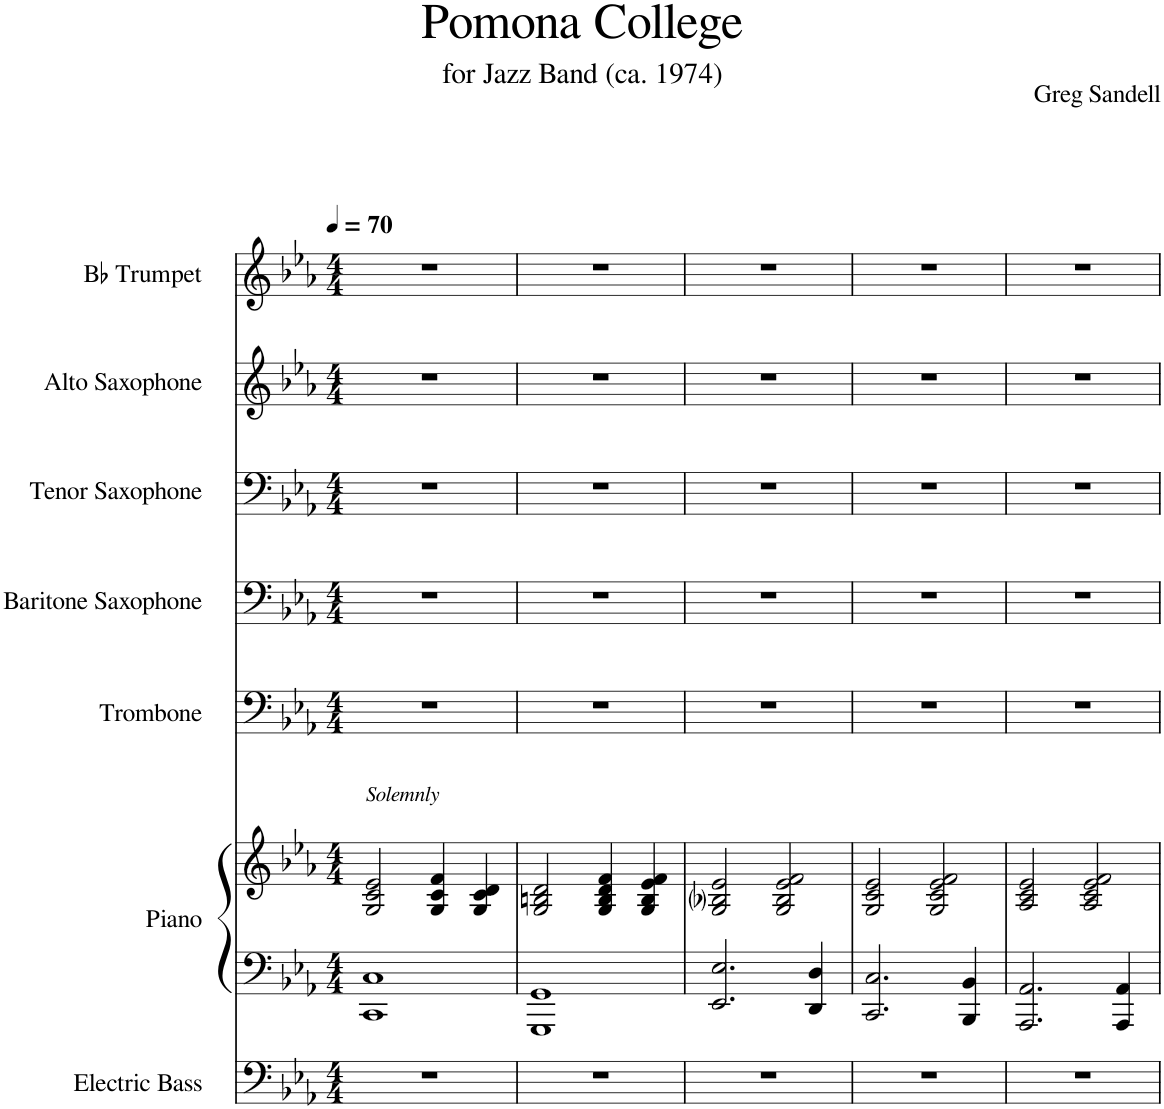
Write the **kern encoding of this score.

**kern	**kern	**kern	**kern	**kern	**kern	**kern	**kern
*part7	*part6	*part6	*part5	*part4	*part3	*part2	*part1
*staff8	*staff7	*staff6	*staff5	*staff4	*staff3	*staff2	*staff1
*I"Electric Bass	*I"Piano	*	*I"Trombone	*I"Baritone Saxophone	*I"Tenor Saxophone	*I"Alto Saxophone	*I"Bb Trumpet
*I'El. B.	*I'Pno.	*	*I'Tbn.	*I'Bar. Sax.	*I'T. Sax.	*I'A. Sax.	*I'Bb Tpt.
*clefF4	*clefF4	*clefG2	*clefF4	*clefF4	*clefF4	*clefG2	*clefG2
*Trd7c12	*	*	*	*Trd12c21	*Trd8c14	*Trd5c9	*Trd1c2
*k[b-e-a-]	*k[b-e-a-]	*k[b-e-a-]	*k[b-e-a-]	*k[b-e-a-]	*k[b-e-a-]	*k[b-e-a-]	*k[b-e-a-]
*M4/4	*M4/4	*M4/4	*M4/4	*M4/4	*M4/4	*M4/4	*M4/4
*MM70	*MM70	*MM70	*MM70	*MM70	*MM70	*MM70	*MM70
=1	=1	=1	=1	=1	=1	=1	=1
!	!	!LO:TX:a:i:t=Solemnly	!	!	!	!	!
1r	1CC 1C	2G/ 2c/ 2e-/	1r	1r	1r	1r	1r
.	.	4G/ 4c/ 4f/	.	.	.	.	.
.	.	4G/ 4c/ 4d/	.	.	.	.	.
=2	=2	=2	=2	=2	=2	=2	=2
1r	1GGG 1GG	2G/ 2Bn/ 2d/	1r	1r	1r	1r	1r
.	.	4G/ 4B/ 4d/ 4f/	.	.	.	.	.
.	.	4G/ 4B/ 4e-/ 4f/	.	.	.	.	.
=3	=3	=3	=3	=3	=3	=3	=3
1r	2.EE-/ 2.E-/	2G/ 2B-i/ 2e-/	1r	1r	1r	1r	1r
.	.	2G/ 2B-/ 2e-/ 2f/	.	.	.	.	.
.	4DD/ 4D/	.	.	.	.	.	.
=4	=4	=4	=4	=4	=4	=4	=4
1r	2.CC/ 2.C/	2G/ 2c/ 2e-/	1r	1r	1r	1r	1r
.	.	2G/ 2c/ 2e-/ 2f/	.	.	.	.	.
.	4BBB-/ 4BB-/	.	.	.	.	.	.
=5	=5	=5	=5	=5	=5	=5	=5
1r	2.AAA-/ 2.AA-/	2A-/ 2c/ 2e-/	1r	1r	1r	1r	1r
.	.	2A-/ 2c/ 2e-/ 2f/	.	.	.	.	.
.	4AAA-/ 4AA-/	.	.	.	.	.	.
=	=	=	=	=	=	=	=
*-	*-	*-	*-	*-	*-	*-	*-
